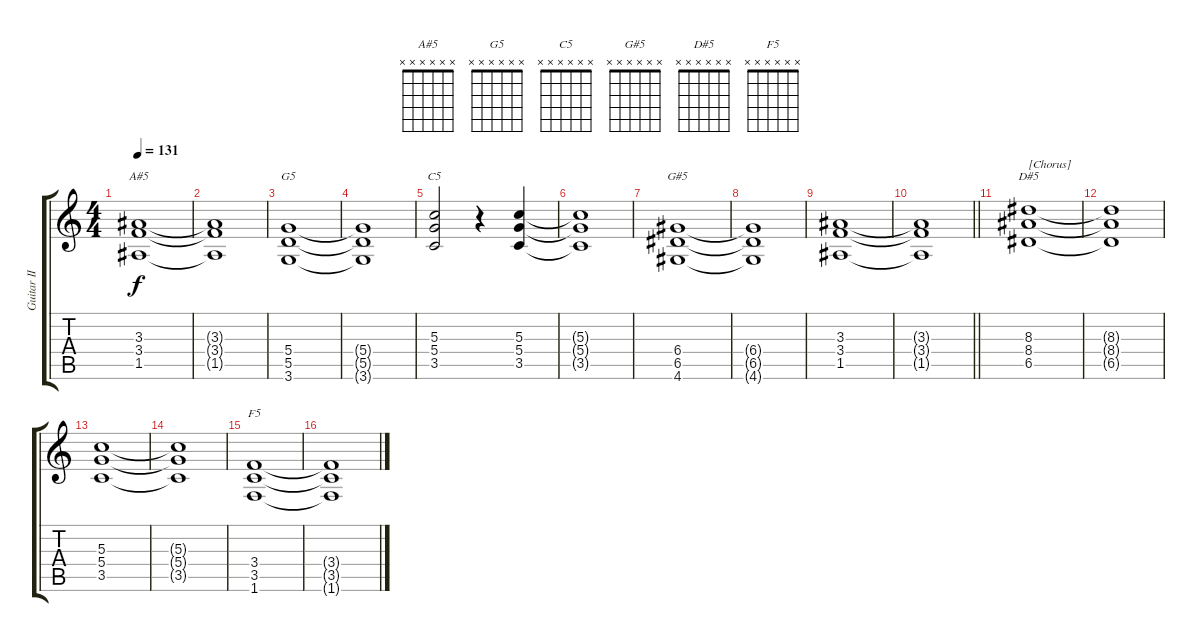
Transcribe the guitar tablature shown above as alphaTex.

\track ("Guitar II" "Guitar II") {instrument acousticguitarsteel}
\staff {score tabs}
\tuning (E4 B3 G3 D3 A2 E2) {hide}
\chord ("A#5" x x x x x x)
\chord ("G5" x x x x x x)
\chord ("C5" x x x x x x)
\chord ("G#5" x x x x x x)
\chord ("D#5" x x x x x x)
\chord ("F5" x x x x x x)
\ts (4 4)
\tempo 131
\clef g2
\ks c
(3.3 3.4 1.5).1{ch "A#5" dy f} |
(3.3{t} 3.4{t} 1.5{t}).1 |
(5.4 5.5 3.6).1{ch "G5"} |
(5.4{t} 5.5{t} 3.6{t}).1 |
(5.3 5.4 3.5).2{ch "C5"} r.4 (5.3 5.4 3.5).4 |
(5.3{t} 5.4{t} 3.5{t}).1 |
(6.4 6.5 4.6).1{ch "G#5"} |
(6.4{t} 6.5{t} 4.6{t}).1 |
(3.3 3.4 1.5).1 |
\barLineRight lightlight
(3.3{t} 3.4{t} 1.5{t}).1 |
(8.3 8.4 6.5).1{ch "D#5" txt "[Chorus]"} |
(8.3{t} 8.4{t} 6.5{t}).1 |
(5.3 5.4 3.5).1 |
(5.3{t} 5.4{t} 3.5{t}).1 |
(3.4 3.5 1.6).1{ch "F5"} |
(3.4{t} 3.5{t} 1.6{t}).1
